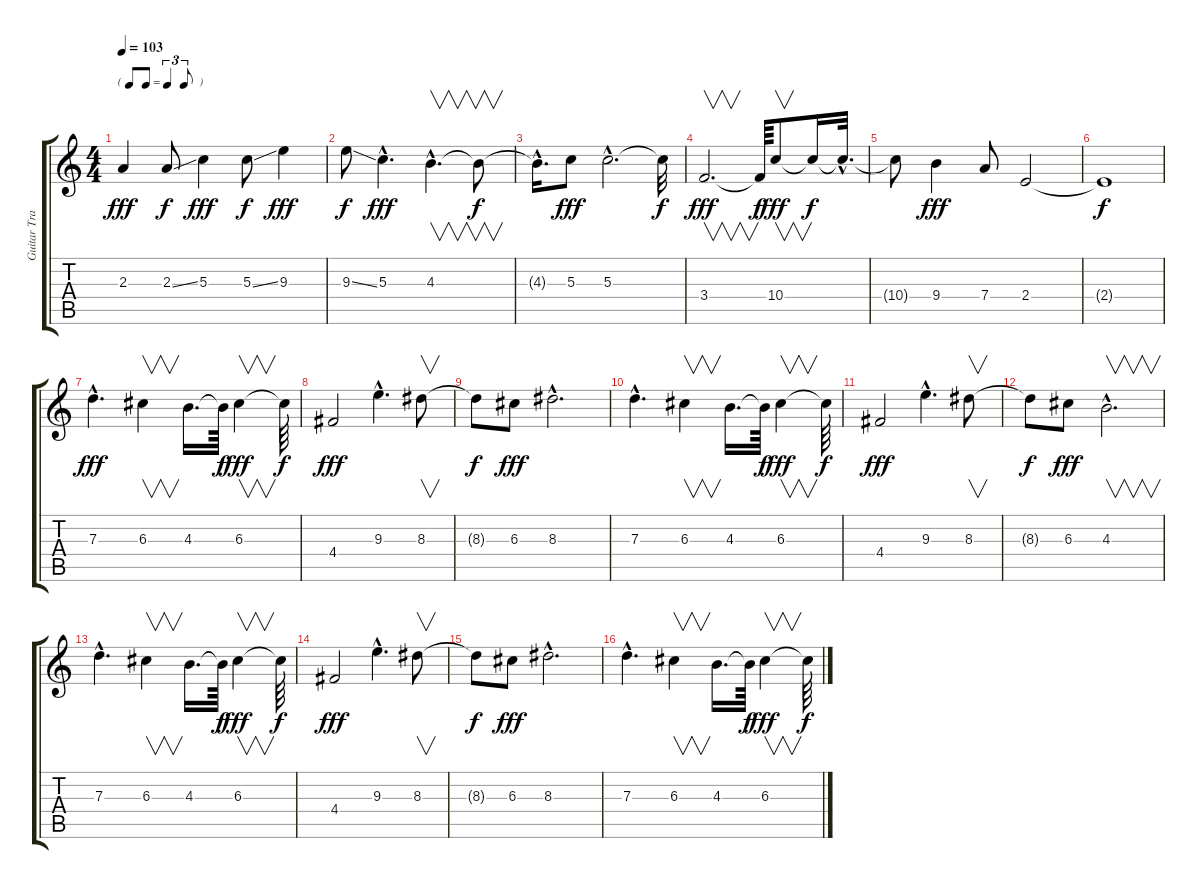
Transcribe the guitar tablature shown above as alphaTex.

\track ("Guitar Track 2" "Guitar Tra") {instrument overdrivenguitar}
\staff {score tabs}
\tuning (E4 B3 G3 D3 A2 E2) {hide}
\ts (4 4)
\tf triplet8th
\tempo 103
\clef g2
\ks c
2.3.4{dy fff} 2.3{ss}.8{dy f} 5.3.4{dy fff} 5.3{ss}.8{dy f} 9.3.4{dy fff} |
9.3{ss}.8{dy f} 5.3{hac}.4{d dy fff} 4.3{hac}.4{v d} 4.3{t}.8{v dy f} |
4.3{hac t}.16{d} 5.3.8{dy fff} 5.3{hac}.2{d} 5.3{t}.32{dy f} |
3.4.2{v d dy fff} 3.4{t}.64{dy f} 10.4.8{v dy fff} 10.4{t}.16{dy f} 10.4{hac t}.32{d} |
10.4{t}.8 9.4.4{dy fff} 7.4.8 2.4.2 |
2.4{t}.1{dy f} |
7.3{hac}.4{d dy fff} 6.3.4{v} 4.3.16{d} 4.3{t}.64{dy f} 6.3.4{v dy fff} 6.3{t}.64{dy f} |
4.4.2{dy fff} 9.3{hac}.4{d} 8.3.8{v} |
8.3{t}.8{dy f} 6.3.8{dy fff} 8.3{hac}.2{d} |
7.3{hac}.4{d} 6.3.4{v} 4.3.16{d} 4.3{t}.64{dy f} 6.3.4{v dy fff} 6.3{t}.64{dy f} |
4.4.2{dy fff} 9.3{hac}.4{d} 8.3.8{v} |
8.3{t}.8{dy f} 6.3.8{dy fff} 4.3{hac}.2{v d} |
7.3{hac}.4{d} 6.3.4{v} 4.3.16{d} 4.3{t}.64{dy f} 6.3.4{v dy fff} 6.3{t}.64{dy f} |
4.4.2{dy fff} 9.3{hac}.4{d} 8.3.8{v} |
8.3{t}.8{dy f} 6.3.8{dy fff} 8.3{hac}.2{d} |
7.3{hac}.4{d} 6.3.4{v} 4.3.16{d} 4.3{t}.64{dy f} 6.3.4{v dy fff} 6.3{t}.64{dy f}
